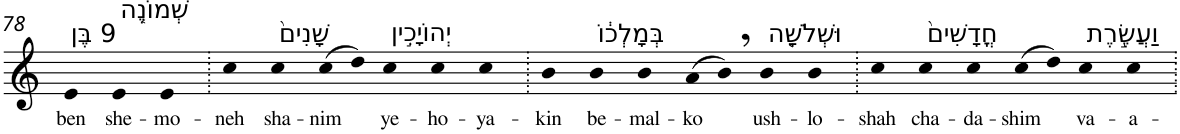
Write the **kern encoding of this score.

**kern	**text
*part1	*part1
*staff1	*staff1
*I"Piano	*
*I'Pno	*
!!LO:PB:g=z
*clefG2	*
*k[]	*
=78	=78
!LO:TX:a:t=9 בֶּן	!
!	!LO:LY:b
4e	ben
!LO:TX:a:t=שְׁמוֹנֶ֤ה	!
!	!LO:LY:b
4e	she-
!	!LO:LY:b
4e	-mo-
=79.	=79.
!	!LO:LY:b
4cc	-neh
!LO:TX:a:t=שָׁנִים֙	!
!	!LO:LY:b
4cc	sha-
!	!LO:LY:b
(>8cc	-nim
8dd)	.
!LO:TX:a:t=יְהוֹיָכִ֣ין	!
!	!LO:LY:b
4cc	ye-
!	!LO:LY:b
4cc	-ho-
!	!LO:LY:b
4cc	-ya-
=80.	=80.
!	!LO:LY:b
4b	-kin
!LO:TX:a:t=בְּמָלְכ֔וֹ	!
!	!LO:LY:b
4b	be-
!	!LO:LY:b
4b	-mal-
!	!LO:LY:b
(>8a	-ko
8b,)	.
!LO:TX:a:t=וּשְׁלֹשָׁ֤ה	!
!	!LO:LY:b
4b	ush-
!	!LO:LY:b
4b	-lo-
=81.	=81.
!	!LO:LY:b
4cc	-shah
!LO:TX:a:t=חֳדָשִׁים֙	!
!	!LO:LY:b
4cc	cha-
!	!LO:LY:b
4cc	-da-
!	!LO:LY:b
(>8cc	-shim
8dd)	.
!LO:TX:a:t=וַעֲשֶׂ֣רֶת	!
!	!LO:LY:b
4cc	va-
!	!LO:LY:b
4cc	-a-
=.	=.
*-	*-
